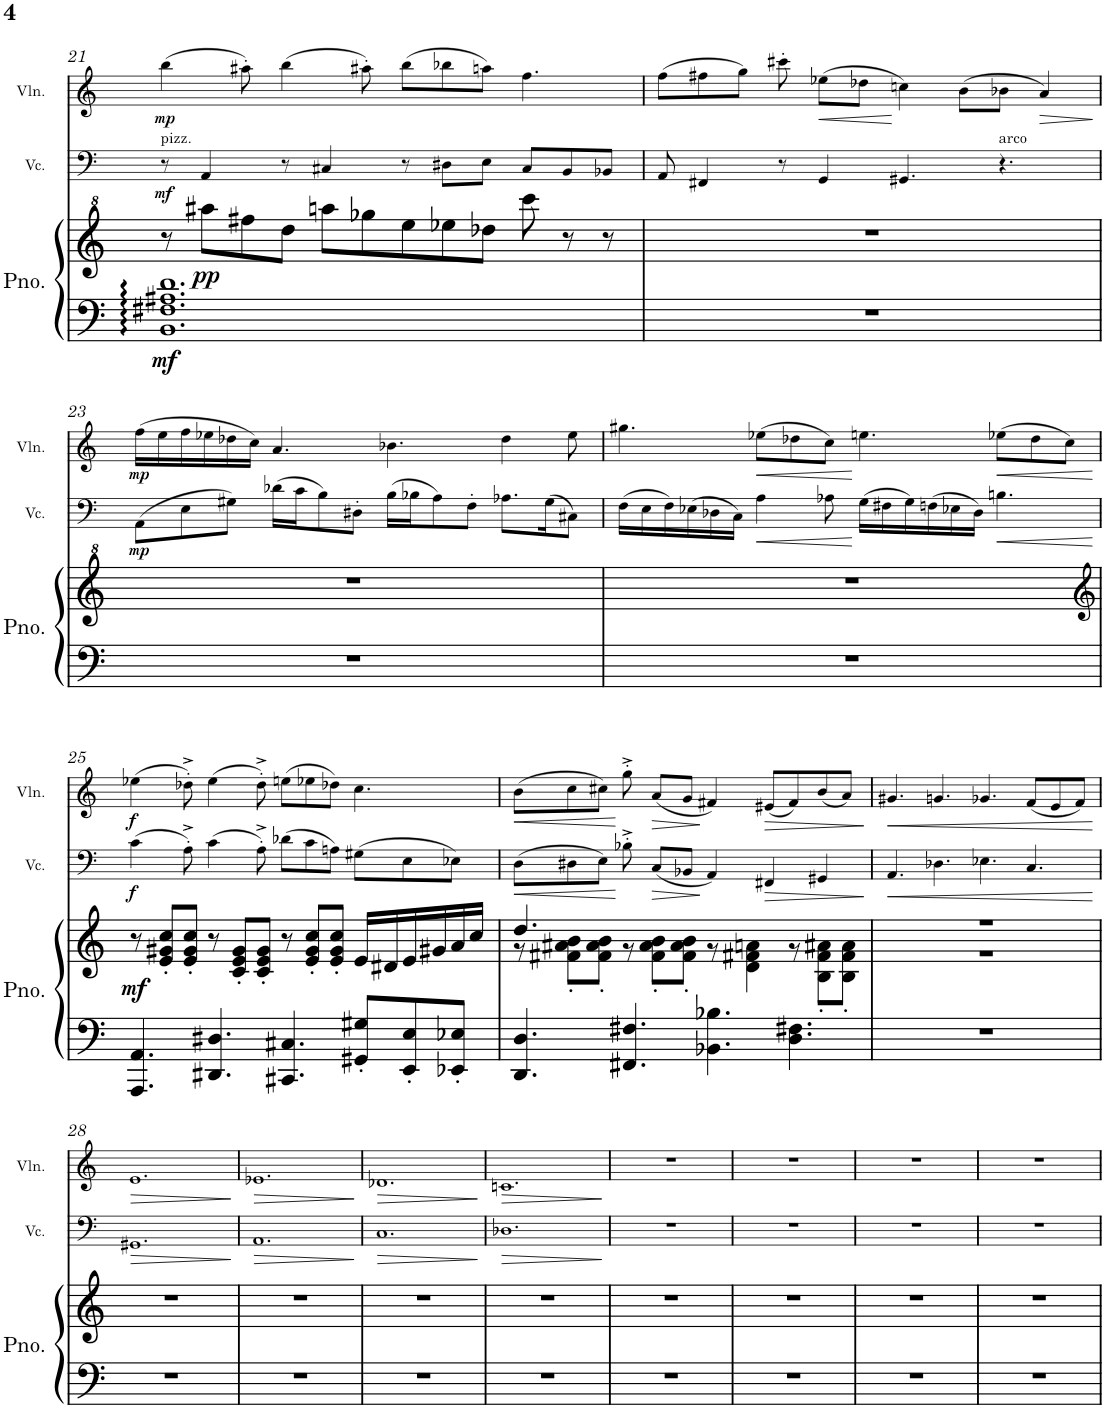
**kern	**kern	**dynam	**kern	**dynam	**kern	**dynam
*part3	*part3	*part3	*part2	*part2	*part1	*part1
*staff4	*staff3	*staff3/4	*staff2	*staff2	*staff1	*staff1
*I"Piano	*	*	*I"Violonchelo	*	*I"Violín	*
*I'Pno.	*	*	*I'Vc.	*	*I'Vln.	*
!!LO:PB:g=z
*clefF4	*clefG^2	*	*clefF4	*	*clefG2	*
*k[]	*k[]	*	*k[]	*	*k[]	*
*M12/8	*M12/8	*	*M12/8	*	*M12/8	*
=21	=21	=21	=21	=21	=21	=21
!	!	!	!LO:TX:a:t=pizz.	!	!	!
!	!	!LO:DY:b=2	!	!LO:DY:b	!	!LO:DY:b
1.BB 1.F#X 1.A#X 1.d	8r	mf	8r	mf	(4bb\	mp
!	!	!LO:DY:b	!	!	!	!
.	8aaa#X\L	pp	4AA/	.	.	.
.	8fff#X\	.	.	.	8aa#X'\)	.
.	8ddd\J	.	8r	.	(4bb\	.
.	8aaan\L	.	4C#X/	.	.	.
.	8ggg-X\	.	.	.	8aa#X'\)	.
.	8eee\	.	8r	.	(8bb\L	.
.	8eee-X\	.	8D#X\L	.	8bb-X\	.
.	8ddd-X\J	.	8E\J	.	8aan\J)	.
.	8cccc\	.	8C#/L	.	4.ff\	.
.	8r	.	8BB/	.	.	.
.	8r	.	8BB-X/J	.	.	.
=22	=22	=22	=22	=22	=22	=22
1.r	1.r	.	8AA/	.	(8ff\L	.
.	.	.	4FF#X/	.	8ff#X\	.
.	.	.	.	.	8gg\J)	.
.	.	.	8r	.	8ccc#X'\	.
!	!	!	!	!	!	!LO:HP:b
.	.	.	4GG/	.	(8ee-X\L	<
.	.	.	.	.	8dd-X\J	.
.	.	.	4.GG#X/	.	4ccn\)	[
.	.	.	.	.	(8b\L	.
!	!	!	!LO:TX:a:t=arco	!	!	!
.	.	.	4.r	.	8b-X\J	.
!	!	!	!	!	!	!LO:HP:b
.	.	.	.	.	4a/)	>
.	.	.	.	.	.	]
!!LO:LB:g=z
=23	=23	=23	=23	=23	=23	=23
!	!	!	!	!LO:DY:b	!	!LO:DY:b
1.r	1.r	.	(8AA\L	mp	(16ff\LL	mp
.	.	.	.	.	16ee\	.
.	.	.	8E\	.	16ff\	.
.	.	.	.	.	16ee-X\	.
.	.	.	8G#X\J)	.	16dd-X\	.
.	.	.	.	.	16cc\JJ)	.
.	.	.	(16d-X\LL	.	4.a/	.
.	.	.	16c\J	.	.	.
.	.	.	8B\)	.	.	.
.	.	.	8D#X'\J	.	.	.
.	.	.	(16B\LL	.	4.b-X\	.
.	.	.	16B-X\J	.	.	.
.	.	.	8A\)	.	.	.
.	.	.	8F'\J	.	.	.
.	.	.	8.A-X\L	.	4dd-\	.
.	.	.	(16G#\K	.	.	.
.	.	.	8C#X\J)	.	8ee-\	.
=24	=24	=24	=24	=24	=24	=24
1.r	1.r	.	(16F\LL	.	4.gg#X\	.
.	.	.	16E\	.	.	.
.	.	.	16F\)	.	.	.
.	.	.	(16E-X\	.	.	.
.	.	.	16D-X\	.	.	.
.	.	.	16C\JJ)	.	.	.
!	!	!	!	!LO:HP:b	!	!LO:HP:b
.	.	.	4A\	<	(8ee-X\L	<
.	.	.	.	.	8dd-X\	.
.	.	.	8A-X\	.	8cc\J)	.
.	.	.	(16G\LL	[	4.een\	[
.	.	.	16F#X\	.	.	.
.	.	.	16G\)	.	.	.
.	.	.	(16Fn\	.	.	.
.	.	.	16E-X\	.	.	.
.	.	.	16D-\JJ)	.	.	.
!	!	!	!	!LO:HP:b	!	!LO:HP:b
.	.	.	4.Bn\	<	(8ee-X\L	<
.	.	.	.	.	8dd-\	.
.	.	.	.	.	8cc\J)	.
.	.	.	.	[	.	[
!!LO:LB:g=z
=25	=25	=25	=25	=25	=25	=25
*	*clefG2	*	*	*	*	*
!	!	!LO:DY:b	!	!LO:DY:b	!	!LO:DY:b
4.AAA/ 4.AA/	8r	mf	(4c\	f	(4ee-X\	f
.	8e/' 8g#X/' 8cc/'L	.	.	.	.	.
.	8e/' 8g#/' 8cc/'J	.	8A'^\)	.	8dd-X'^\)	.
4.DD#X/ 4.D#X/	8r	.	(4c\	.	(4ee-\	.
.	8c/' 8e/' 8g#/'L	.	.	.	.	.
.	8c/' 8e/' 8g#/'J	.	8A'^\)	.	8dd-'^\)	.
4.CC#X/ 4.C#X/	8r	.	(8d-X\L	.	(8een\L	.
.	8e/' 8g#/' 8cc/'L	.	8c\	.	8ee-X\	.
.	8e/' 8g#/' 8cc/'J	.	8An\J)	.	8dd-X\J)	.
8GG#X/' 8G#X/'L	16e/LL	.	(8G#X\L	.	4.cc\	.
.	16d#X/	.	.	.	.	.
8EE/' 8E/'	16e/	.	8E\	.	.	.
.	16g#X/	.	.	.	.	.
8EE-X/' 8E-X/'J	16a/	.	8E-X\J)	.	.	.
.	16cc/JJ	.	.	.	.	.
=26	=26	=26	=26	=26	=26	=26
*	*^	*	*	*	*	*
!	!	!	!	!	!LO:HP:b	!	!LO:HP:b
4.DD/ 4.D/	4.dd/	8r	.	(8D\L	<	(8b\L	<
.	.	8f#X\' 8a#X\' 8b\'L	.	8D#X\	.	8cc\	.
.	.	8f#\' 8a#\' 8b\'J	.	8E\J)	.	8cc#X\J)	.
4.FF#X/ 4.F#X/	4.ryy	8r	.	8B-X'^\	[	8gg'^\	[
!	!	!	!	!	!LO:HP:b	!	!LO:HP:b
.	.	8f#\' 8a#\' 8b\'L	.	(8C/L	>	(8a/L	>
.	.	8f#\' 8a#\' 8b\'J	.	8BB-X/J	.	8g/J	.
4.BB-X\ 4.B-X\	4.ryy	8r	.	4AA/)	]	4f#X/)	]
.	.	4d\ 4f#X\ 4an\	.	.	.	.	.
!	!	!	!	!	!LO:HP:b	!	!LO:HP:b
.	.	.	.	4FF#X/	>	(8e#X/L	>
4.D\ 4.F#X\	4.ryy	8r	.	.	.	8f#/)	.
.	.	8B\' 8f#\' 8a#X\'L	.	4GG#X/	.	(8b/	.
.	.	8B\' 8f#\' 8a#\'J	.	.	.	8a/J)	.
*	*v	*v	*	*	*	*	*
.	.	.	.	]	.	]
=27	=27	=27	=27	=27	=27	=27
*	*^	*	*	*	*	*
!	!	!	!	!	!LO:HP:b	!	!LO:HP:b
1.r	1.r	1.r	.	4.AA/	<	4.g#X/	<
.	.	.	.	4.D-X\	.	4.gn/	.
.	.	.	.	4.E-X\	.	4.g-X/	.
.	.	.	.	4.C/	.	(8f/L	.
.	.	.	.	.	.	8e/	.
.	.	.	.	.	.	8f/J)	.
*	*v	*v	*	*	*	*	*
.	.	.	.	[	.	[
!!LO:LB:g=z
=28	=28	=28	=28	=28	=28	=28
!	!	!	!	!LO:HP:b	!	!LO:HP:b
1.r	1.r	.	1.GG#X	>	1.e	>
.	.	.	.	]	.	]
=29	=29	=29	=29	=29	=29	=29
!	!	!	!	!LO:HP:b	!	!LO:HP:b
1.r	1.r	.	1.AA	>	1.e-X	>
.	.	.	.	]	.	]
=30	=30	=30	=30	=30	=30	=30
!	!	!	!	!LO:HP:b	!	!LO:HP:b
1.r	1.r	.	1.C	>	1.d-X	>
.	.	.	.	]	.	]
=31	=31	=31	=31	=31	=31	=31
!	!	!	!	!LO:HP:b	!	!LO:HP:b
1.r	1.r	.	1.D-X	>	1.cn	>
.	.	.	.	]	.	]
=32	=32	=32	=32	=32	=32	=32
1.r	1.r	.	1.r	.	1.r	.
=33	=33	=33	=33	=33	=33	=33
1.r	1.r	.	1.r	.	1.r	.
=34	=34	=34	=34	=34	=34	=34
1.r	1.r	.	1.r	.	1.r	.
=35	=35	=35	=35	=35	=35	=35
1.r	1.r	.	1.r	.	1.r	.
=	=	=	=	=	=	=
*-	*-	*-	*-	*-	*-	*-
